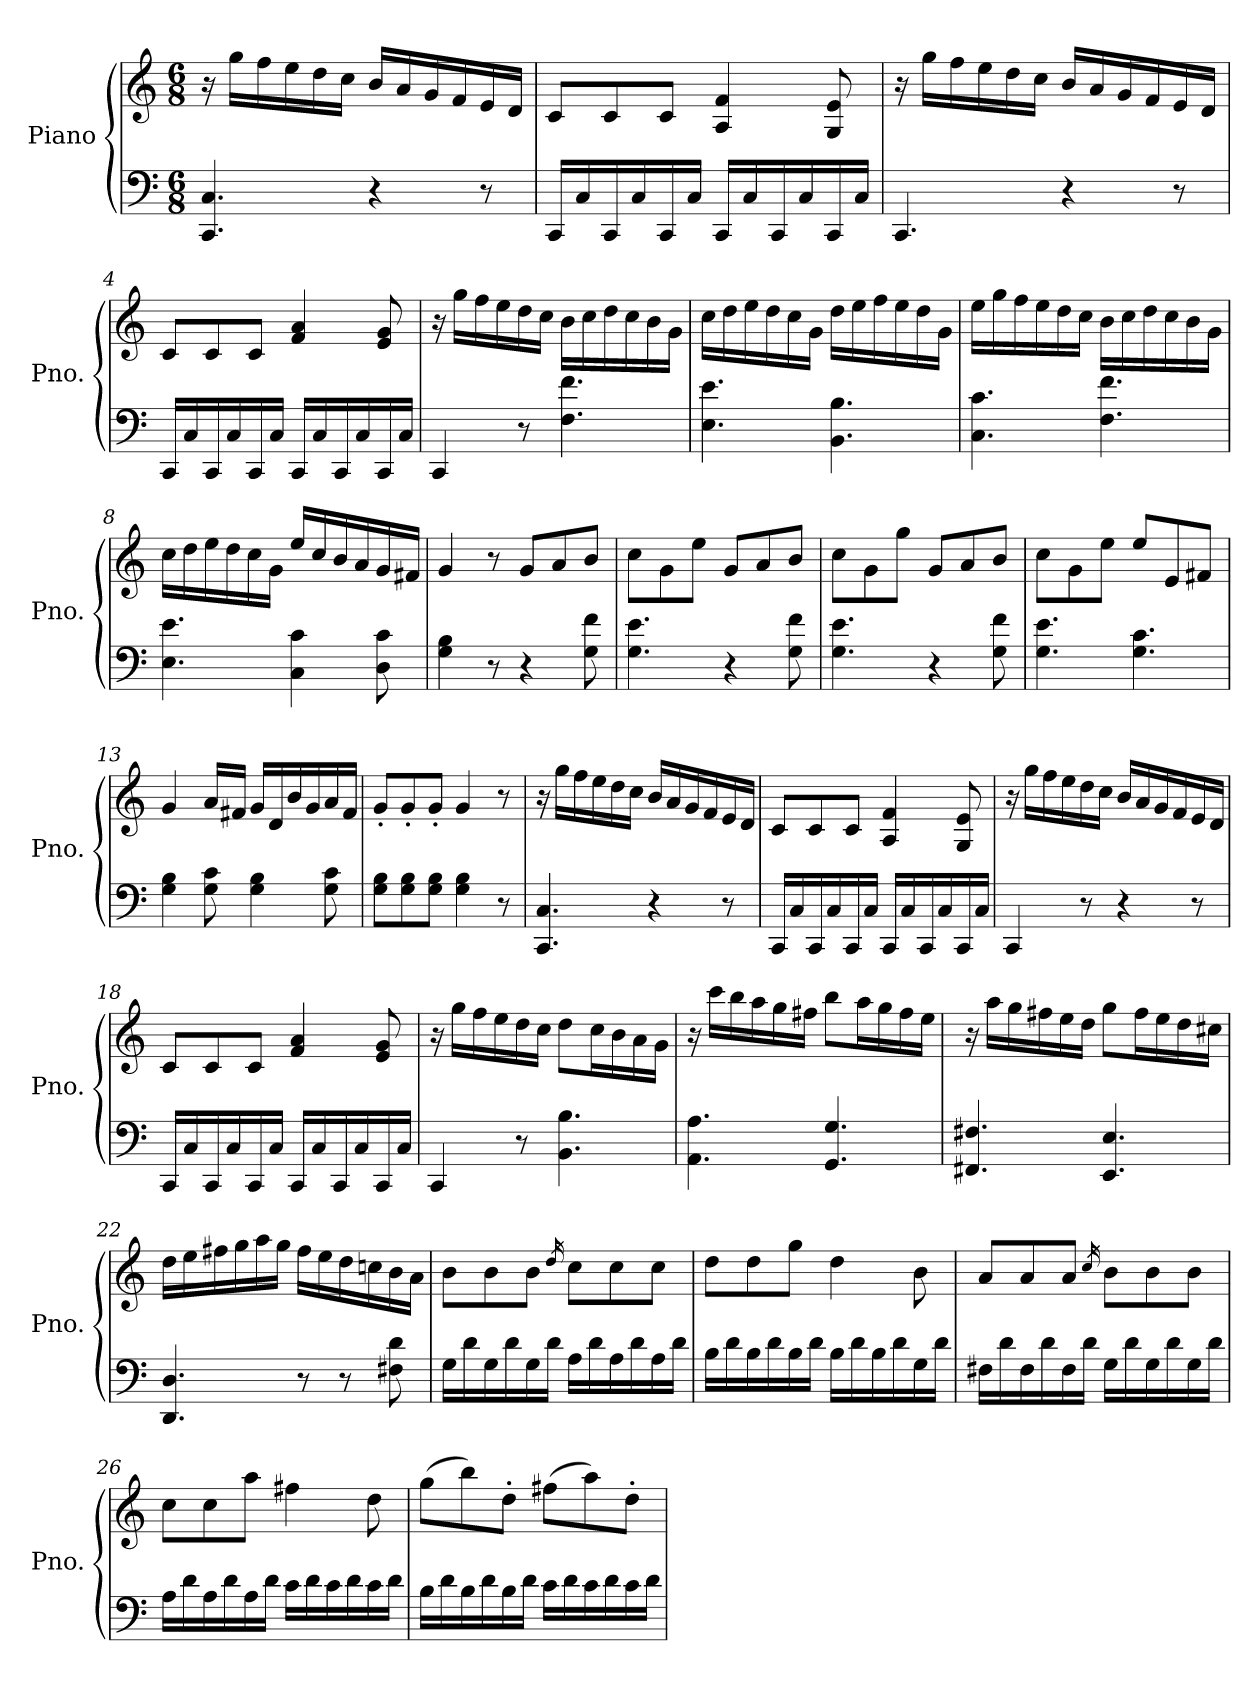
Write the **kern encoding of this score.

**kern	**kern
*part1	*part1
*staff2	*staff1
*I"Piano	*
*I'Pno.	*
*clefF4	*clefG2
*k[]	*k[]
*M6/8	*M6/8
*MM120	*MM120
=1	=1
4.CC/ 4.C/	16r
.	16gg\LL
.	16ff\
.	16ee\
.	16dd\
.	16cc\JJ
4r	16b/LL
.	16a/
.	16g/
.	16f/
8r	16e/
.	16d/JJ
=2	=2
16CC/LL	8c/L
16C/	.
16CC/	8c/
16C/	.
16CC/	8c/J
16C/JJ	.
16CC/LL	4A/ 4f/
16C/	.
16CC/	.
16C/	.
16CC/	8G/ 8e/
16C/JJ	.
=3	=3
4.CC/	16r
.	16gg\LL
.	16ff\
.	16ee\
.	16dd\
.	16cc\JJ
4r	16b/LL
.	16a/
.	16g/
.	16f/
8r	16e/
.	16d/JJ
!!LO:LB:g=z
=4	=4
16CC/LL	8c/L
16C/	.
16CC/	8c/
16C/	.
16CC/	8c/J
16C/JJ	.
16CC/LL	4f/ 4a/
16C/	.
16CC/	.
16C/	.
16CC/	8e/ 8g/
16C/JJ	.
=5	=5
4CC/	16r
.	16gg\LL
.	16ff\
.	16ee\
8r	16dd\
.	16cc\JJ
4.F\ 4.f\	16b\LL
.	16cc\
.	16dd\
.	16cc\
.	16b\
.	16g\JJ
=6	=6
4.E\ 4.e\	16cc\LL
.	16dd\
.	16ee\
.	16dd\
.	16cc\
.	16g\JJ
4.BB\ 4.B\	16dd\LL
.	16ee\
.	16ff\
.	16ee\
.	16dd\
.	16g\JJ
=7	=7
4.C\ 4.c\	16ee\LL
.	16gg\
.	16ff\
.	16ee\
.	16dd\
.	16cc\JJ
4.F\ 4.f\	16b\LL
.	16cc\
.	16dd\
.	16cc\
.	16b\
.	16g\JJ
!!LO:LB:g=z
=8	=8
4.E\ 4.e\	16cc\LL
.	16dd\
.	16ee\
.	16dd\
.	16cc\
.	16g\JJ
4C\ 4c\	16ee/LL
.	16cc/
.	16b/
.	16a/
8D\ 8c\	16g/
.	16f#X/JJ
=9	=9
4G\ 4B\	4g/
8r	8r
4r	8g/L
.	8a/
8G\ 8f\	8b/J
=10	=10
4.G\ 4.e\	8cc\L
.	8g\
.	8ee\J
4r	8g/L
.	8a/
8G\ 8f\	8b/J
=11	=11
4.G\ 4.e\	8cc\L
.	8g\
.	8gg\J
4r	8g/L
.	8a/
8G\ 8f\	8b/J
=12	=12
4.G\ 4.e\	8cc\L
.	8g\
.	8ee\J
4.G\ 4.c\	8ee/L
.	8e/
.	8f#X/J
!!LO:LB:g=z
=13	=13
4G\ 4B\	4g/
8G\ 8c\	16a/LL
.	16f#X/JJ
4G\ 4B\	16g/LL
.	16d/
.	16b/
.	16g/
8G\ 8c\	16a/
.	16f#/JJ
=14	=14
8G\ 8B\L	8g'/L
8G\ 8B\	8g'/
8G\ 8B\J	8g'/J
4G\ 4B\	4g/
8r	8r
=15	=15
4.CC/ 4.C/	16r
.	16gg\LL
.	16ff\
.	16ee\
.	16dd\
.	16cc\JJ
4r	16b/LL
.	16a/
.	16g/
.	16f/
8r	16e/
.	16d/JJ
=16	=16
16CC/LL	8c/L
16C/	.
16CC/	8c/
16C/	.
16CC/	8c/J
16C/JJ	.
16CC/LL	4A/ 4f/
16C/	.
16CC/	.
16C/	.
16CC/	8G/ 8e/
16C/JJ	.
!!LO:LB:g=z
=17	=17
4CC/	16r
.	16gg\LL
.	16ff\
.	16ee\
8r	16dd\
.	16cc\JJ
4r	16b/LL
.	16a/
.	16g/
.	16f/
8r	16e/
.	16d/JJ
=18	=18
16CC/LL	8c/L
16C/	.
16CC/	8c/
16C/	.
16CC/	8c/J
16C/JJ	.
16CC/LL	4f/ 4a/
16C/	.
16CC/	.
16C/	.
16CC/	8e/ 8g/
16C/JJ	.
=19	=19
4CC/	16r
.	16gg\LL
.	16ff\
.	16ee\
8r	16dd\
.	16cc\JJ
4.BB\ 4.B\	8dd\L
.	16cc\L
.	16b\
.	16a\
.	16g\JJ
=20	=20
4.AA\ 4.A\	16r
.	16ccc\LL
.	16bb\
.	16aa\
.	16gg\
.	16ff#X\JJ
4.GG/ 4.G/	8bb\L
.	16aa\L
.	16gg\
.	16ff#\
.	16ee\JJ
!!LO:LB:g=z
=21	=21
4.FF#X/ 4.F#X/	16r
.	16aa\LL
.	16gg\
.	16ff#X\
.	16ee\
.	16dd\JJ
4.EE/ 4.E/	8gg\L
.	16ff#\L
.	16ee\
.	16dd\
.	16cc#X\JJ
=22	=22
4.DD/ 4.D/	16dd\LL
.	16ee\
.	16ff#X\
.	16gg\
.	16aa\
.	16gg\JJ
8r	16ff#\LL
.	16ee\
8r	16dd\
.	16ccn\
8F#X\ 8d\	16b\
.	16a\JJ
=23	=23
16G\LL	8b\L
16d\	.
16G\	8b\
16d\	.
16G\	8b\J
16d\JJ	.
.	16qdd/
16A\LL	8cc\L
16d\	.
16A\	8cc\
16d\	.
16A\	8cc\J
16d\JJ	.
!!LO:PB:g=z
=24	=24
16B\LL	8dd\L
16d\	.
16B\	8dd\
16d\	.
16B\	8gg\J
16d\JJ	.
16B\LL	4dd\
16d\	.
16B\	.
16d\	.
16G\	8b\
16d\JJ	.
=25	=25
16F#X\LL	8a/L
16d\	.
16F#\	8a/
16d\	.
16F#\	8a/J
16d\JJ	.
.	16qcc/
16G\LL	8b\L
16d\	.
16G\	8b\
16d\	.
16G\	8b\J
16d\JJ	.
=26	=26
16A\LL	8cc\L
16d\	.
16A\	8cc\
16d\	.
16A\	8aa\J
16d\JJ	.
16c\LL	4ff#X\
16d\	.
16c\	.
16d\	.
16c\	8dd\
16d\JJ	.
!!LO:LB:g=z
=27	=27
16B\LL	(8gg\L
16d\	.
16B\	8bb\)
16d\	.
16B\	8dd'\J
16d\JJ	.
16c\LL	(8ff#X\L
16d\	.
16c\	8aa\)
16d\	.
16c\	8dd'\J
16d\JJ	.
=	=
*-	*-
